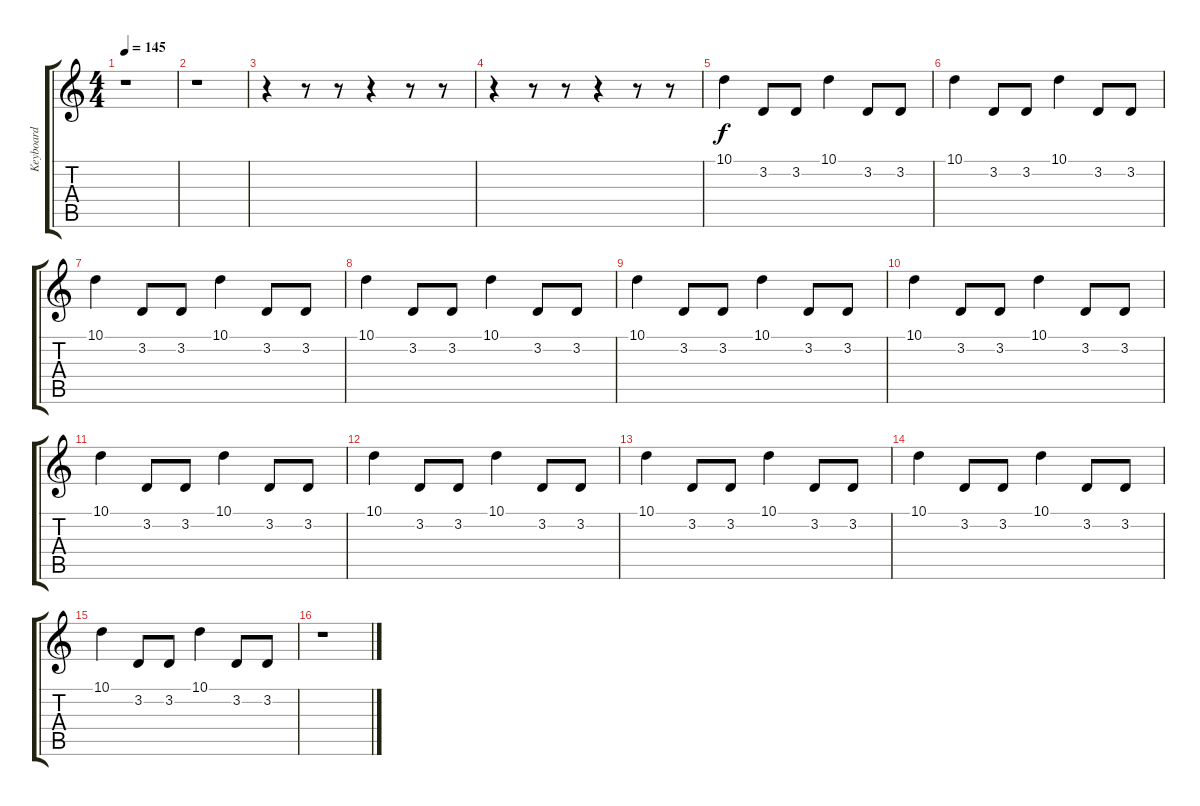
\track ("Keyboard" "Keyboard") {instrument lead6voice}
\staff {score tabs}
\tuning (E4 B3 G3 D3 A2 E2) {hide}
\ts (4 4)
\tempo 145
\clef g2
\ks c
r.1{dy f} |
r.1 |
r.4 r.8 r.8 r.4 r.8 r.8 |
r.4 r.8 r.8 r.4 r.8 r.8 |
10.1.4 3.2.8 3.2.8 10.1.4 3.2.8 3.2.8 |
10.1.4 3.2.8 3.2.8 10.1.4 3.2.8 3.2.8 |
10.1.4 3.2.8 3.2.8 10.1.4 3.2.8 3.2.8 |
10.1.4 3.2.8 3.2.8 10.1.4 3.2.8 3.2.8 |
10.1.4 3.2.8 3.2.8 10.1.4 3.2.8 3.2.8 |
10.1.4 3.2.8 3.2.8 10.1.4 3.2.8 3.2.8 |
10.1.4 3.2.8 3.2.8 10.1.4 3.2.8 3.2.8 |
10.1.4 3.2.8 3.2.8 10.1.4 3.2.8 3.2.8 |
10.1.4 3.2.8 3.2.8 10.1.4 3.2.8 3.2.8 |
10.1.4 3.2.8 3.2.8 10.1.4 3.2.8 3.2.8 |
10.1.4 3.2.8 3.2.8 10.1.4 3.2.8 3.2.8 |
r.1
